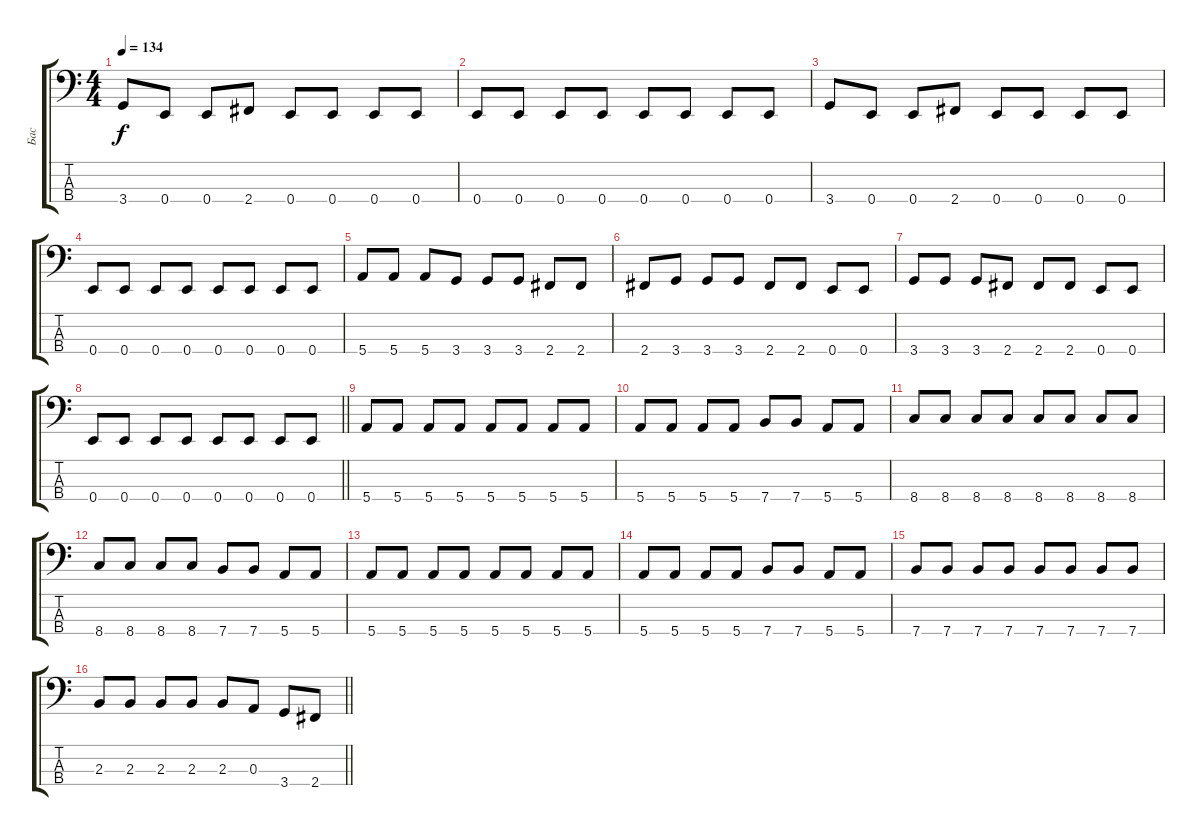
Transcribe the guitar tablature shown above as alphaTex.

\track ("Бас" "Бас") {instrument electricbassfinger}
\staff {score tabs}
\tuning (G2 D2 A1 E1) {hide}
\ts (4 4)
\tempo 134
\clef f4
\ks c
3.4.8{dy f} 0.4.8 0.4.8 2.4.8 0.4.8 0.4.8 0.4.8 0.4.8 |
0.4.8 0.4.8 0.4.8 0.4.8 0.4.8 0.4.8 0.4.8 0.4.8 |
3.4.8 0.4.8 0.4.8 2.4.8 0.4.8 0.4.8 0.4.8 0.4.8 |
0.4.8 0.4.8 0.4.8 0.4.8 0.4.8 0.4.8 0.4.8 0.4.8 |
5.4.8 5.4.8 5.4.8 3.4.8 3.4.8 3.4.8 2.4.8 2.4.8 |
2.4.8 3.4.8 3.4.8 3.4.8 2.4.8 2.4.8 0.4.8 0.4.8 |
3.4.8 3.4.8 3.4.8 2.4.8 2.4.8 2.4.8 0.4.8 0.4.8 |
\barLineRight lightlight
0.4.8 0.4.8 0.4.8 0.4.8 0.4.8 0.4.8 0.4.8 0.4.8 |
5.4.8 5.4.8 5.4.8 5.4.8 5.4.8 5.4.8 5.4.8 5.4.8 |
5.4.8 5.4.8 5.4.8 5.4.8 7.4.8 7.4.8 5.4.8 5.4.8 |
8.4.8 8.4.8 8.4.8 8.4.8 8.4.8 8.4.8 8.4.8 8.4.8 |
8.4.8 8.4.8 8.4.8 8.4.8 7.4.8 7.4.8 5.4.8 5.4.8 |
5.4.8 5.4.8 5.4.8 5.4.8 5.4.8 5.4.8 5.4.8 5.4.8 |
5.4.8 5.4.8 5.4.8 5.4.8 7.4.8 7.4.8 5.4.8 5.4.8 |
7.4.8 7.4.8 7.4.8 7.4.8 7.4.8 7.4.8 7.4.8 7.4.8 |
\barLineRight lightlight
2.3.8 2.3.8 2.3.8 2.3.8 2.3.8 0.3.8 3.4.8 2.4.8
